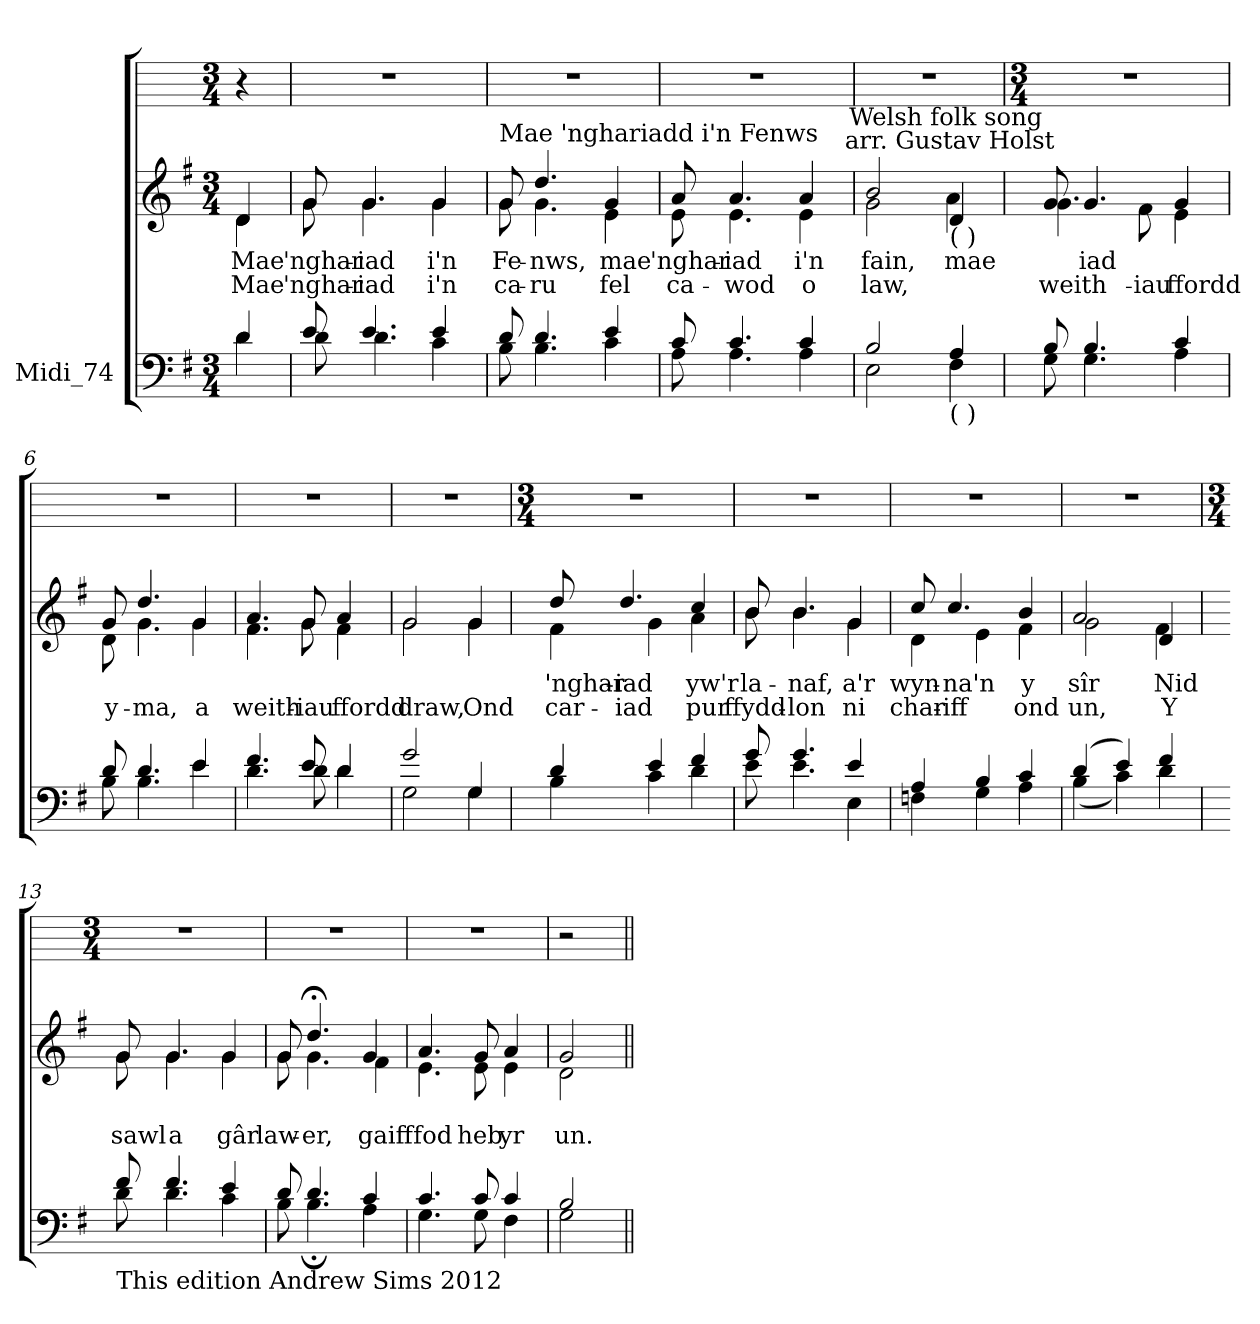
**kern	**kern	**text	**text	**kern
*part3	*part2	*part2	*part2	*part1
*staff3	*staff2	*staff2	*staff2	*staff1
*I"Midi_74	*	*	*	*
*clefF4	*clefG2	*	*	*
*k[f#]	*k[f#]	*	*	*
*G:	*G:	*	*	*
*M3/4	*M3/4	*	*	*M3/4
=	=	=	=	=
*^	*	*	*	*
!	!	!	!	!LO:LY:b	!
*	*	*^	*	*	*
!	!	!	!	!LO:LY:b	!	!
4d/	4d\	4d/	4d\	Mae	Mae	4r
=1	=1	=1	=1	=1	=1	=1
!	!	!	!	!	!LO:LY:b	!
!	!	!	!	!LO:LY:b	!	!
8e/	8d\	8g/	8g\	'nghar-	'nghar-	2.r
!	!	!	!	!	!LO:LY:b	!
!	!	!	!	!LO:LY:b	!	!
4.e/	4.d\	4.g/	4.g\	-iad	-iad	.
!	!	!	!	!	!LO:LY:b	!
!	!	!	!	!LO:LY:b	!	!
4e/	4c\	4g/	4g\	i'n	i'n	.
=2	=2	=2	=2	=2	=2	=2
!	!	!LO:TX:a:t=Mae 'nghariadd i'n Fenws	!	!	!	!
!	!	!	!	!	!LO:LY:b	!
!	!	!	!	!LO:LY:b	!	!
8d/	8B\	8g/	8g\	Fe-	ca-	2.r
!	!	!	!	!	!LO:LY:b	!
!	!	!	!	!LO:LY:b	!	!
4.d/	4.B\	4.dd/	4.g\	-nws,	-ru	.
!	!	!	!	!	!LO:LY:b	!
!	!	!	!	!LO:LY:b	!	!
4e/	4c\	4g/	4e\	mae	fel	.
=3	=3	=3	=3	=3	=3	=3
!	!	!	!	!	!LO:LY:b	!
!	!	!	!	!LO:LY:b	!	!
8c/	8A\	8a/	8e\	'nghar-	ca-	2.r
!	!	!	!	!	!LO:LY:b	!
!	!	!	!	!LO:LY:b	!	!
4.c/	4.A\	4.a/	4.e\	-iad	-wod	.
!	!	!	!	!	!LO:LY:b	!
!	!	!	!	!LO:LY:b	!	!
4c/	4A\	4a/	4e\	i'n	o	.
=4	=4	=4	=4	=4	=4	=4
!	!	!	!	!	!LO:LY:b	!
!	!	!	!	!LO:LY:b	!	!
2B/	2E\	2b/	2g\	fain,	law,	2.r
!	!	!LO:TX:b:t=(   )	!	!	!	!
!	!	!LO:TX:a:cj:t=Welsh folk song \narr. Gustav Holst	!	!	!	!
!LO:TX:b:t=(   )	!	!	!	!	!	!
!	!	!	!	!LO:LY:b	!	!
4A/	4F#\	4d/	4a\	mae	.	.
!!LO:LB:g=z
=5	=5	=5	=5	=5	=5	=5
*	*	*	*	*	*	*M3/4
!	!	!	!	!LO:LY:b	!	!
!	!	!	!	!	!LO:LY:b	!
8B/	8G\	8g/	4.g\	.	weith-	2.r
!	!	!	!	!LO:LY:b	!	!
4.B/	4.G\	4.g/	.	-iad	.	.
!	!	!	!	!	!LO:LY:b	!
.	.	.	8f#\	.	-iau	.
!	!	!	!	!LO:LY:b	!	!
!	!	!	!	!	!LO:LY:b	!
4c/	4A\	4g/	4e\	.	ffordd	.
=6	=6	=6	=6	=6	=6	=6
!	!	!	!	!LO:LY:b	!	!
!	!	!	!	!	!LO:LY:b	!
8d/	8B\	8g/	8d\	.	y-	2.r
!	!	!	!	!LO:LY:b	!	!
!	!	!	!	!	!LO:LY:b	!
4.d/	4.B\	4.dd/	4.g\	.	-ma,	.
!	!	!	!	!LO:LY:b	!	!
!	!	!	!	!	!LO:LY:b	!
4e/	4e\	4g/	4g\	.	a	.
=7	=7	=7	=7	=7	=7	=7
!	!	!	!	!LO:LY:b	!	!
!	!	!	!	!	!LO:LY:b	!
4.f#/	4.d\	4.a/	4.f#\	.	weith-	2.r
!	!	!	!	!LO:LY:b	!	!
!	!	!	!	!	!LO:LY:b	!
8e/	8d\	8g/	8g\	.	-iau	.
!	!	!	!	!LO:LY:b	!	!
!	!	!	!	!	!LO:LY:b	!
4d/	4d\	4a/	4f#\	.	ffordd	.
=8	=8	=8	=8	=8	=8	=8
!	!	!	!	!LO:LY:b	!	!
!	!	!	!	!	!LO:LY:b	!
2g/	2G\	2g/	2g\	.	draw,	2.r
!	!	!	!	!LO:LY:b	!	!
!	!	!	!	!	!LO:LY:b	!
4G/	4G\	4g/	4g\	.	Ond	.
!!LO:LB:g=z
=9	=9	=9	=9	=9	=9	=9
*	*	*	*	*	*	*M3/4
!	!	!	!	!LO:LY:b	!LO:LY:b	!
4d/	4B\	8dd/	4f#\	'nghar-	-car-	2.r
!	!	!	!	!LO:LY:b	!LO:LY:b	!
.	.	4.dd/	.	-iad	iad	.
4e/	4c\	.	4g\	.	.	.
!	!	!	!	!LO:LY:b	!LO:LY:b	!
4f#/	4d\	4cc/	4a\	yw'r	pur	.
=10	=10	=10	=10	=10	=10	=10
!	!	!	!	!LO:LY:b	!LO:LY:b	!
8g/	8e\	8b/	8b\	la-	-ffydd-	2.r
!	!	!	!	!LO:LY:b	!LO:LY:b	!
4.g/	4.e\	4.b/	4.b\	-naf,	lon	.
!	!	!	!	!LO:LY:b	!LO:LY:b	!
4e/	4E\	4g/	4g\	a'r	ni	.
=11	=11	=11	=11	=11	=11	=11
!	!	!	!	!LO:LY:b	!LO:LY:b	!
4A/	4Fn\	8cc/	4d\	wyn-	-char-	2.r
!	!	!	!	!LO:LY:b	!LO:LY:b	!
.	.	4.cc/	.	-na'n	iff	.
4B/	4G\	.	4e\	.	.	.
!	!	!	!	!LO:LY:b	!LO:LY:b	!
4c/	4A\	4b/	4f#\	y	ond	.
=12	=12	=12	=12	=12	=12	=12
!	!	!	!	!LO:LY:b	!LO:LY:b	!
(>4d/	(<4B\	2a/	2g\	sîr	un,	2.r
4e/)	4c\)	.	.	.	.	.
!	!	!	!	!LO:LY:b	!LO:LY:b	!
4f#/	4d\	4d/	4f#\	Nid	Y	.
!!LO:LB:g=z
=13	=13	=13	=13	=13	=13	=13
*	*	*	*	*	*	*M3/4
!LO:TX:b:t=This edition  Andrew Sims 2012	!	!	!	!	!	!
!	!	!	!	!LO:LY:b	!	!
!	!	!	!	!	!LO:LY:b	!
8f#/	8d\	8g/	8g\	.	sawl	2.r
!	!	!	!	!LO:LY:b	!	!
!	!	!	!	!	!LO:LY:b	!
4.f#/	4.d\	4.g/	4.g\	.	a	.
!	!	!	!	!LO:LY:b	!	!
!	!	!	!	!	!LO:LY:b	!
4e/	4c\	4g/	4g\	.	gâr	.
=14	=14	=14	=14	=14	=14	=14
!	!	!	!	!LO:LY:b	!	!
!	!	!	!	!	!LO:LY:b	!
8d/	8B\	8g/	8g\	.	law-	2.r
!	!	!	!	!LO:LY:b	!	!
!	!	!	!	!	!LO:LY:b	!
4.d/	4.B;\	4.dd;</	4.g\	.	-er,	.
!	!	!	!	!LO:LY:b	!	!
!	!	!	!	!	!LO:LY:b	!
4c/	4A\	4g/	4f#\	.	gaiff	.
=15	=15	=15	=15	=15	=15	=15
!	!	!	!	!LO:LY:b	!	!
!	!	!	!	!	!LO:LY:b	!
4.c/	4.G\	4.a/	4.e\	.	fod	2.r
!	!	!	!	!LO:LY:b	!	!
!	!	!	!	!	!LO:LY:b	!
8c/	8G\	8g/	8e\	.	heb	.
!	!	!	!	!LO:LY:b	!	!
!	!	!	!	!	!LO:LY:b	!
4c/	4F#\	4a/	4e\	.	yr	.
=16	=16	=16	=16	=16	=16	=16
!	!	!	!	!LO:LY:b	!	!
!	!	!	!	!	!LO:LY:b	!
2B/	2G\	2g/	2d\	.	un.	2r
*v	*v	*	*	*	*	*
*	*v	*v	*	*	*
=||	=||	=||	=||	=||
*-	*-	*-	*-	*-
